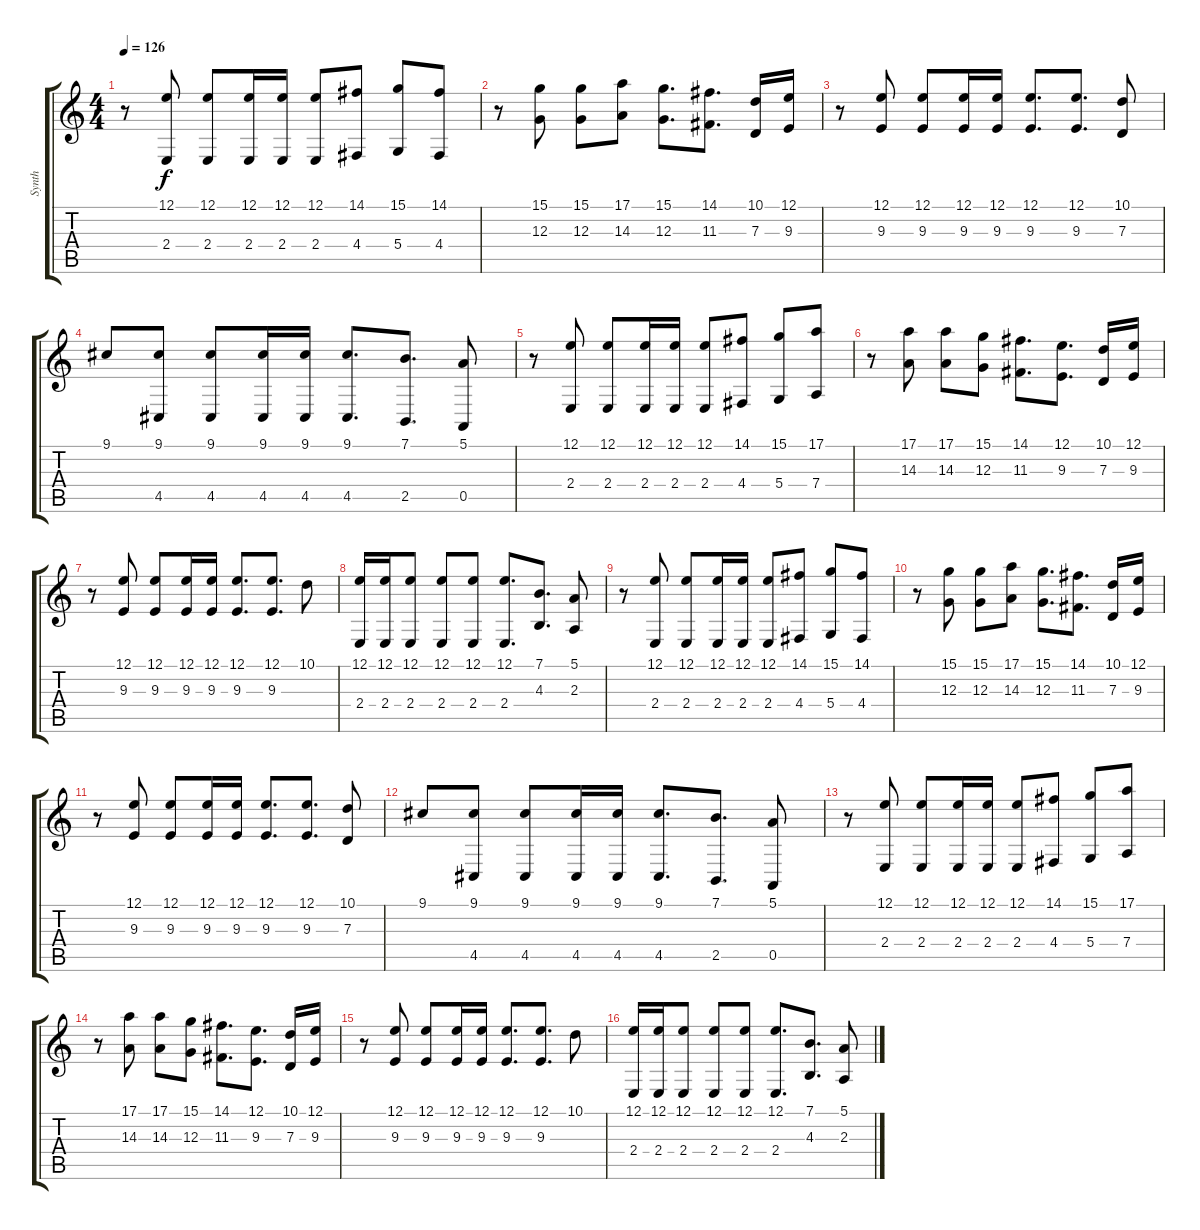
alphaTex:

\track ("Synth" "Synth") {instrument lead2sawtooth}
\staff {score tabs}
\tuning (E4 B3 G3 D3 A2 E2) {hide}
\ts (4 4)
\section ("" "")
\tempo 126
\clef g2
\ks c
r.8{dy f} (12.1 2.4).8 (12.1 2.4).8 (12.1 2.4).16 (12.1 2.4).16 (12.1 2.4).8 (14.1 4.4).8 (15.1 5.4).8 (14.1 4.4).8 |
r.8 (15.1 12.3).8 (15.1 12.3).8 (17.1 14.3).8 (15.1 12.3).8{d} (14.1 11.3).8{d} (10.1 7.3).16 (12.1 9.3).16 |
r.8 (12.1 9.3).8 (12.1 9.3).8 (12.1 9.3).16 (12.1 9.3).16 (12.1 9.3).8{d} (12.1 9.3).8{d} (10.1 7.3).8 |
9.1.8 (9.1 4.5).8 (9.1 4.5).8 (9.1 4.5).16 (9.1 4.5).16 (9.1 4.5).8{d} (7.1 2.5).8{d} (5.1 0.5).8 |
r.8 (12.1 2.4).8 (12.1 2.4).8 (12.1 2.4).16 (12.1 2.4).16 (12.1 2.4).8 (14.1 4.4).8 (15.1 5.4).8 (17.1 7.4).8 |
r.8 (17.1 14.3).8 (17.1 14.3).8 (15.1 12.3).8 (14.1 11.3).8{d} (12.1 9.3).8{d} (10.1 7.3).16 (12.1 9.3).16 |
r.8 (12.1 9.3).8 (12.1 9.3).8 (12.1 9.3).16 (12.1 9.3).16 (12.1 9.3).8{d} (12.1 9.3).8{d} 10.1.8 |
(12.1 2.4).16 (12.1 2.4).16 (12.1 2.4).8 (12.1 2.4).8 (12.1 2.4).8 (12.1 2.4).8{d} (7.1 4.3).8{d} (5.1 2.3).8 |
r.8 (12.1 2.4).8 (12.1 2.4).8 (12.1 2.4).16 (12.1 2.4).16 (12.1 2.4).8 (14.1 4.4).8 (15.1 5.4).8 (14.1 4.4).8 |
r.8 (15.1 12.3).8 (15.1 12.3).8 (17.1 14.3).8 (15.1 12.3).8{d} (14.1 11.3).8{d} (10.1 7.3).16 (12.1 9.3).16 |
r.8 (12.1 9.3).8 (12.1 9.3).8 (12.1 9.3).16 (12.1 9.3).16 (12.1 9.3).8{d} (12.1 9.3).8{d} (10.1 7.3).8 |
9.1.8 (9.1 4.5).8 (9.1 4.5).8 (9.1 4.5).16 (9.1 4.5).16 (9.1 4.5).8{d} (7.1 2.5).8{d} (5.1 0.5).8 |
r.8 (12.1 2.4).8 (12.1 2.4).8 (12.1 2.4).16 (12.1 2.4).16 (12.1 2.4).8 (14.1 4.4).8 (15.1 5.4).8 (17.1 7.4).8 |
r.8 (17.1 14.3).8 (17.1 14.3).8 (15.1 12.3).8 (14.1 11.3).8{d} (12.1 9.3).8{d} (10.1 7.3).16 (12.1 9.3).16 |
r.8 (12.1 9.3).8 (12.1 9.3).8 (12.1 9.3).16 (12.1 9.3).16 (12.1 9.3).8{d} (12.1 9.3).8{d} 10.1.8 |
(12.1 2.4).16 (12.1 2.4).16 (12.1 2.4).8 (12.1 2.4).8 (12.1 2.4).8 (12.1 2.4).8{d} (7.1 4.3).8{d} (5.1 2.3).8
